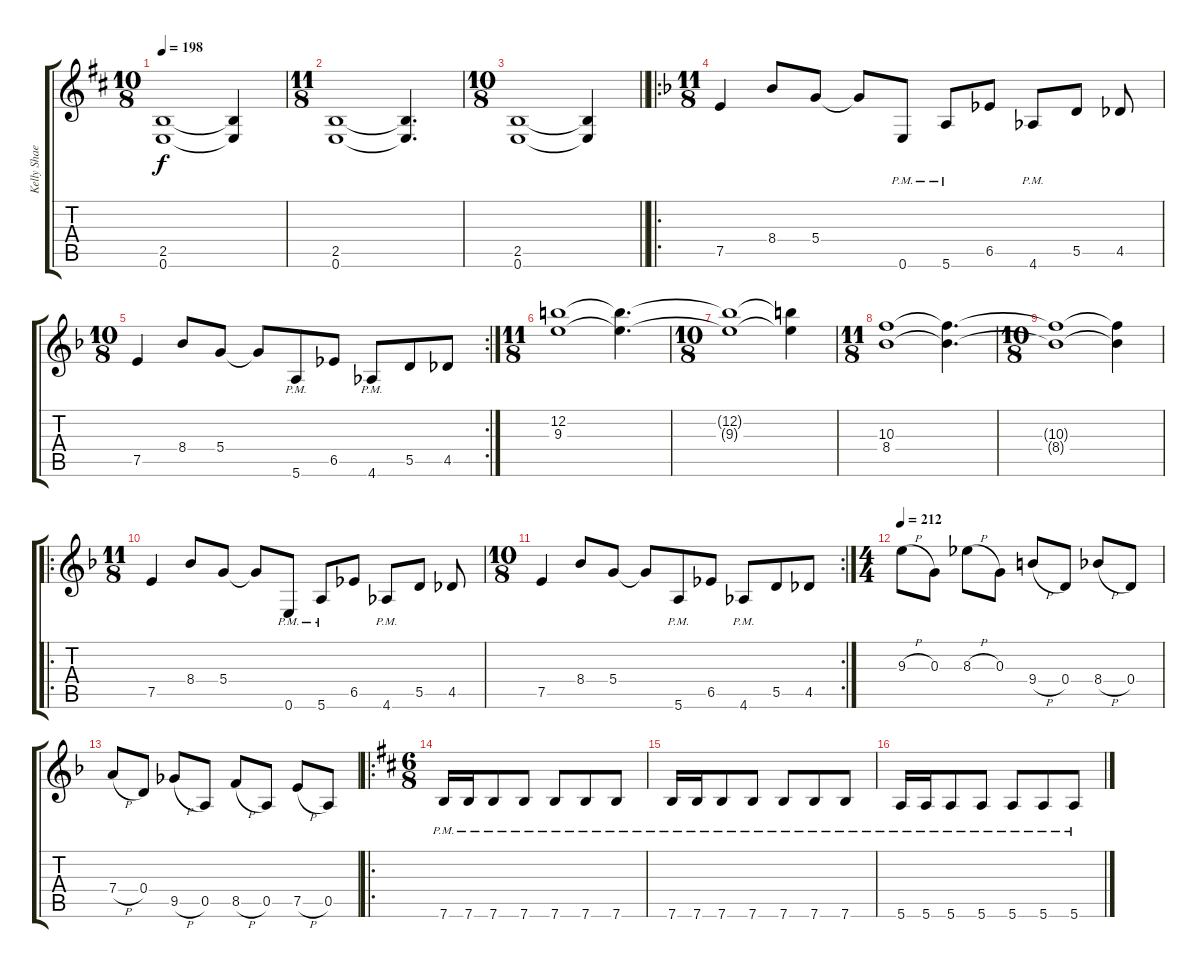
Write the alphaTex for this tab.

\track ("Kelly Shaefer rhythm" "Kelly Shae") {instrument distortionguitar}
\staff {score tabs}
\tuning (E4 B3 G3 D3 A2 E2) {hide}
\ts (10 8)
\tempo 198
\clef g2
\ks d
(2.5 0.6).1{dy f} (2.5{t} 0.6{t}).4 |
\ts (11 8)
(2.5 0.6).1 (2.5{t} 0.6{t}).4{d} |
\ts (10 8)
\barLineRight lightlight
(2.5 0.6).1 (2.5{t} 0.6{t}).4 |
\ro
\ts (11 8)
\ks f
7.5.4 8.4.8 5.4.8 5.4{t}.8 0.6{pm}.8 5.6{pm}.8 6.5.8 4.6{pm}.8 5.5.8 4.5.8 |
\rc 2
\ts (10 8)
7.5.4 8.4.8 5.4.8 5.4{t}.8 5.6{pm}.8 6.5.8 4.6{pm}.8 5.5.8 4.5.8 |
\ts (11 8)
(12.2 9.3).1 (12.2{t} 9.3{t}).4{d} |
\ts (10 8)
(12.2{t} 9.3{t}).1 (12.2{t} 9.3{t}).4 |
\ts (11 8)
(10.3 8.4).1 (10.3{t} 8.4{t}).4{d} |
\ts (10 8)
(10.3{t} 8.4{t}).1 (10.3{t} 8.4{t}).4 |
\ro
\ts (11 8)
7.5.4 8.4.8 5.4.8 5.4{t}.8 0.6{pm}.8 5.6{pm}.8 6.5.8 4.6{pm}.8 5.5.8 4.5.8 |
\rc 2
\ts (10 8)
7.5.4 8.4.8 5.4.8 5.4{t}.8 5.6{pm}.8 6.5.8 4.6{pm}.8 5.5.8 4.5.8 |
\ts (4 4)
\tempo 212
9.3{h}.8 0.3.8 8.3{h}.8 0.3.8 9.4{h}.8 0.4.8 8.4{h}.8 0.4.8 |
7.4{h}.8 0.4.8 9.5{h}.8 0.5.8 8.5{h}.8 0.5.8 7.5{h}.8 0.5.8 |
\ro
\ts (6 8)
\ks d
7.6{pm}.16 7.6{pm}.16 7.6{pm}.8 7.6{pm}.8 7.6{pm}.8 7.6{pm}.8 7.6{pm}.8 |
7.6{pm}.16 7.6{pm}.16 7.6{pm}.8 7.6{pm}.8 7.6{pm}.8 7.6{pm}.8 7.6{pm}.8 |
5.6{pm}.16 5.6{pm}.16 5.6{pm}.8 5.6{pm}.8 5.6{pm}.8 5.6{pm}.8 5.6{pm}.8
